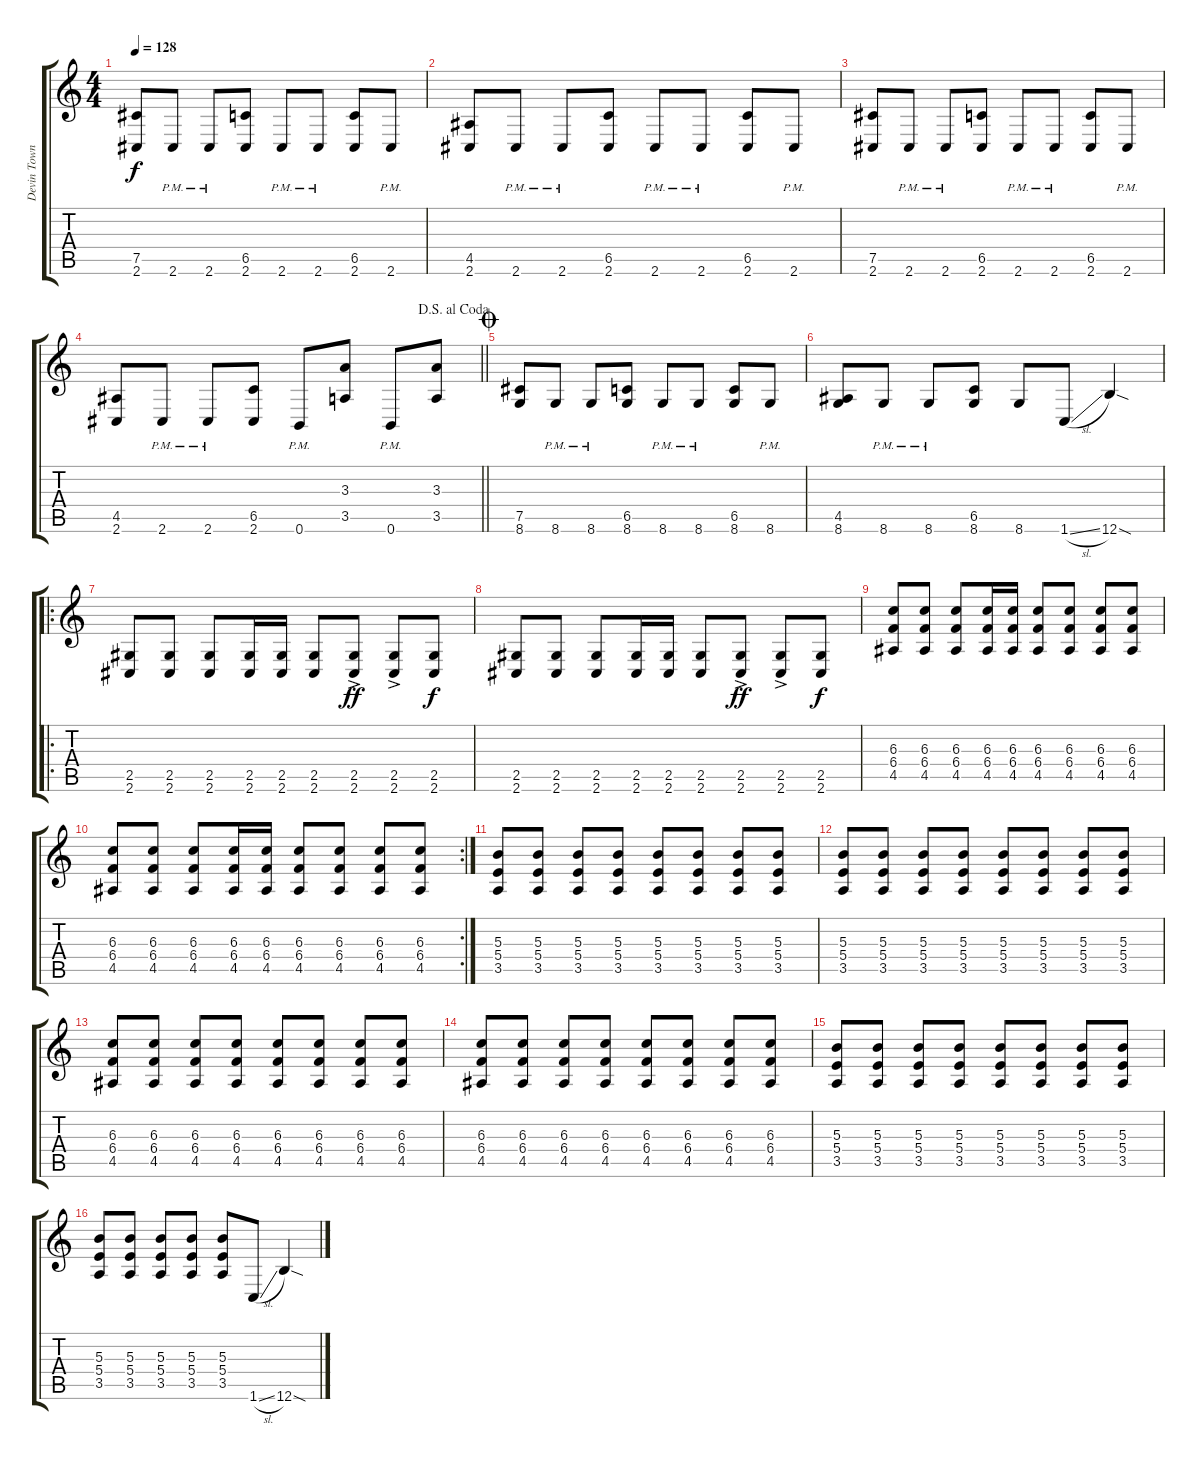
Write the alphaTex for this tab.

\track ("Devin Townsend" "Devin Town") {instrument distortionguitar}
\staff {score tabs}
\tuning (Eb4 B3 Gb3 B2 Gb2 B1) {hide}
\ts (4 4)
\tempo 128
\clef g2
\ks c
(7.5 2.6).8{dy f} 2.6{pm}.8 2.6{pm}.8 (6.5 2.6).8 2.6{pm}.8 2.6{pm}.8 (6.5 2.6).8 2.6{pm}.8 |
(4.5 2.6).8 2.6{pm}.8 2.6{pm}.8 (6.5 2.6).8 2.6{pm}.8 2.6{pm}.8 (6.5 2.6).8 2.6{pm}.8 |
(7.5 2.6).8 2.6{pm}.8 2.6{pm}.8 (6.5 2.6).8 2.6{pm}.8 2.6{pm}.8 (6.5 2.6).8 2.6{pm}.8 |
\jump dalsegnoalcoda
\barLineRight lightlight
(4.5 2.6).8 2.6{pm}.8 2.6{pm}.8 (6.5 2.6).8 0.6{pm}.8 (3.3 3.5).8 0.6{pm}.8 (3.3 3.5).8 |
\jump coda
(7.5 8.6).8 8.6{pm}.8 8.6{pm}.8 (6.5 8.6).8 8.6{pm}.8 8.6{pm}.8 (6.5 8.6).8 8.6{pm}.8 |
(4.5 8.6).8 8.6{pm}.8 8.6{pm}.8 (6.5 8.6).8 8.6.8 1.6{sl}.8 12.6{sod}.4 |
\ro
(2.5 2.6).8 (2.5 2.6).8 (2.5 2.6).8 (2.5 2.6).16 (2.5 2.6).16 (2.5 2.6).8 (2.5{ac} 2.6{ac}).8{dy ff} (2.5{ac} 2.6{ac}).8 (2.5 2.6).8{dy f} |
(2.5 2.6).8 (2.5 2.6).8 (2.5 2.6).8 (2.5 2.6).16 (2.5 2.6).16 (2.5 2.6).8 (2.5{ac} 2.6{ac}).8{dy ff} (2.5{ac} 2.6{ac}).8 (2.5 2.6).8{dy f} |
(6.3 6.4 4.5).8 (6.3 6.4 4.5).8 (6.3 6.4 4.5).8 (6.3 6.4 4.5).16 (6.3 6.4 4.5).16 (6.3 6.4 4.5).8 (6.3 6.4 4.5).8 (6.3 6.4 4.5).8 (6.3 6.4 4.5).8 |
\rc 2
(6.3 6.4 4.5).8 (6.3 6.4 4.5).8 (6.3 6.4 4.5).8 (6.3 6.4 4.5).16 (6.3 6.4 4.5).16 (6.3 6.4 4.5).8 (6.3 6.4 4.5).8 (6.3 6.4 4.5).8 (6.3 6.4 4.5).8 |
(5.3 5.4 3.5).8 (5.3 5.4 3.5).8 (5.3 5.4 3.5).8 (5.3 5.4 3.5).8 (5.3 5.4 3.5).8 (5.3 5.4 3.5).8 (5.3 5.4 3.5).8 (5.3 5.4 3.5).8 |
(5.3 5.4 3.5).8 (5.3 5.4 3.5).8 (5.3 5.4 3.5).8 (5.3 5.4 3.5).8 (5.3 5.4 3.5).8 (5.3 5.4 3.5).8 (5.3 5.4 3.5).8 (5.3 5.4 3.5).8 |
(6.3 6.4 4.5).8 (6.3 6.4 4.5).8 (6.3 6.4 4.5).8 (6.3 6.4 4.5).8 (6.3 6.4 4.5).8 (6.3 6.4 4.5).8 (6.3 6.4 4.5).8 (6.3 6.4 4.5).8 |
(6.3 6.4 4.5).8 (6.3 6.4 4.5).8 (6.3 6.4 4.5).8 (6.3 6.4 4.5).8 (6.3 6.4 4.5).8 (6.3 6.4 4.5).8 (6.3 6.4 4.5).8 (6.3 6.4 4.5).8 |
(5.3 5.4 3.5).8 (5.3 5.4 3.5).8 (5.3 5.4 3.5).8 (5.3 5.4 3.5).8 (5.3 5.4 3.5).8 (5.3 5.4 3.5).8 (5.3 5.4 3.5).8 (5.3 5.4 3.5).8 |
(5.3 5.4 3.5).8 (5.3 5.4 3.5).8 (5.3 5.4 3.5).8 (5.3 5.4 3.5).8 (5.3 5.4 3.5).8 1.6{sl}.8 12.6{sod}.4
